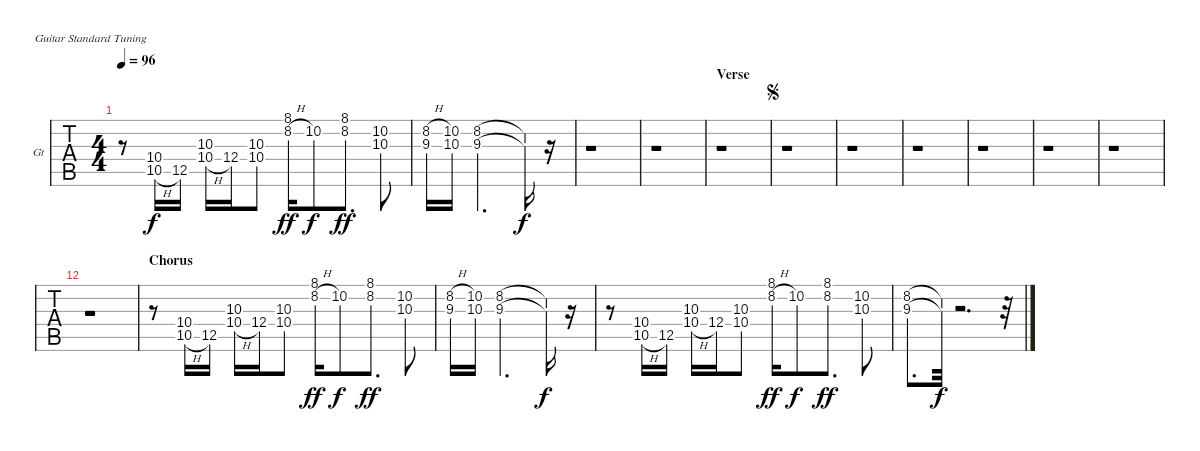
\bracketExtendMode nobrackets
\firstSystemTrackNameOrientation horizontal
\otherSystemsTrackNameOrientation horizontal
\defaultBarNumberDisplay FirstOfSystem
\track ("Guitar" "Gt") {instrument overdrivenguitar}
\staff {tabs}
\tuning (E4 B3 G3 D3 A2 E2)
\ts (4 4)
\tempo 96
\clef g2
\ks c
r.8{dy f} (10.4 10.5{h}).16 12.5.16 (10.3 10.4{h}).16 12.4.16 (10.3 10.4).8 (8.1 8.2{h}).16{dy ff} 10.2.8{dy f} (8.1 8.2).8{d dy ff} (10.2 10.3).8 |
(8.2{h} 9.3{h}).16 (10.2 10.3).16 (8.2 9.3).2{d} (8.2{t} 9.3{t}).16{dy f} r.16 |
r.1 |
r.1 |
\section ("" "Verse")
r.1 |
\jump segno
r.1 |
r.1 |
r.1 |
r.1 |
r.1 |
r.1 |
r.1 |
\section ("" "Chorus")
r.8 (10.4 10.5{h}).16 12.5.16 (10.3 10.4{h}).16 12.4.16 (10.3 10.4).8 (8.1 8.2{h}).16{dy ff} 10.2.8{dy f} (8.1 8.2).8{d dy ff} (10.2 10.3).8 |
(8.2{h} 9.3{h}).16 (10.2 10.3).16 (8.2 9.3).2{d} (8.2{t} 9.3{t}).16{dy f} r.16 |
r.8 (10.4 10.5{h}).16 12.5.16 (10.3 10.4{h}).16 12.4.16 (10.3 10.4).8 (8.1 8.2{h}).16{dy ff} 10.2.8{dy f} (8.1 8.2).8{d dy ff} (10.2 10.3).8 |
(8.2 9.3).8{d} (8.2{t} 9.3{t}).32{dy f} r.2{d} r.32
